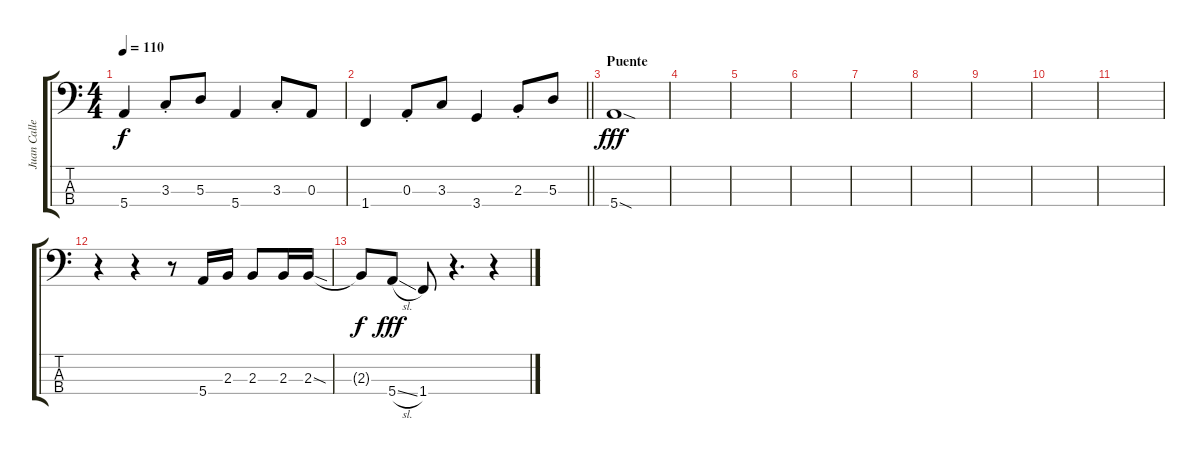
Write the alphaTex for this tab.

\track ("Juan Calleros" "Juan Calle") {instrument electricbassfinger}
\staff {score tabs}
\tuning (G2 D2 A1 E1) {hide}
\ts (4 4)
\tempo 110
\clef f4
\ks c
5.4.4{dy f} 3.3{st}.8 5.3.8 5.4.4 3.3{st}.8 0.3.8 |
\barLineRight lightlight
1.4.4 0.3{st}.8 3.3.8 3.4.4 2.3{st}.8 5.3.8 |
\section ("" "Puente")
5.4{sod}.1{dy fff} |
|
|
|
|
|
|
|
|
r.4 r.4 r.8 5.4.16 2.3.16 2.3.8 2.3.16 2.3{sod}.16 |
2.3{t}.8{dy f} 5.4{sl}.8{dy fff} 1.4.8 r.4{d} r.4
